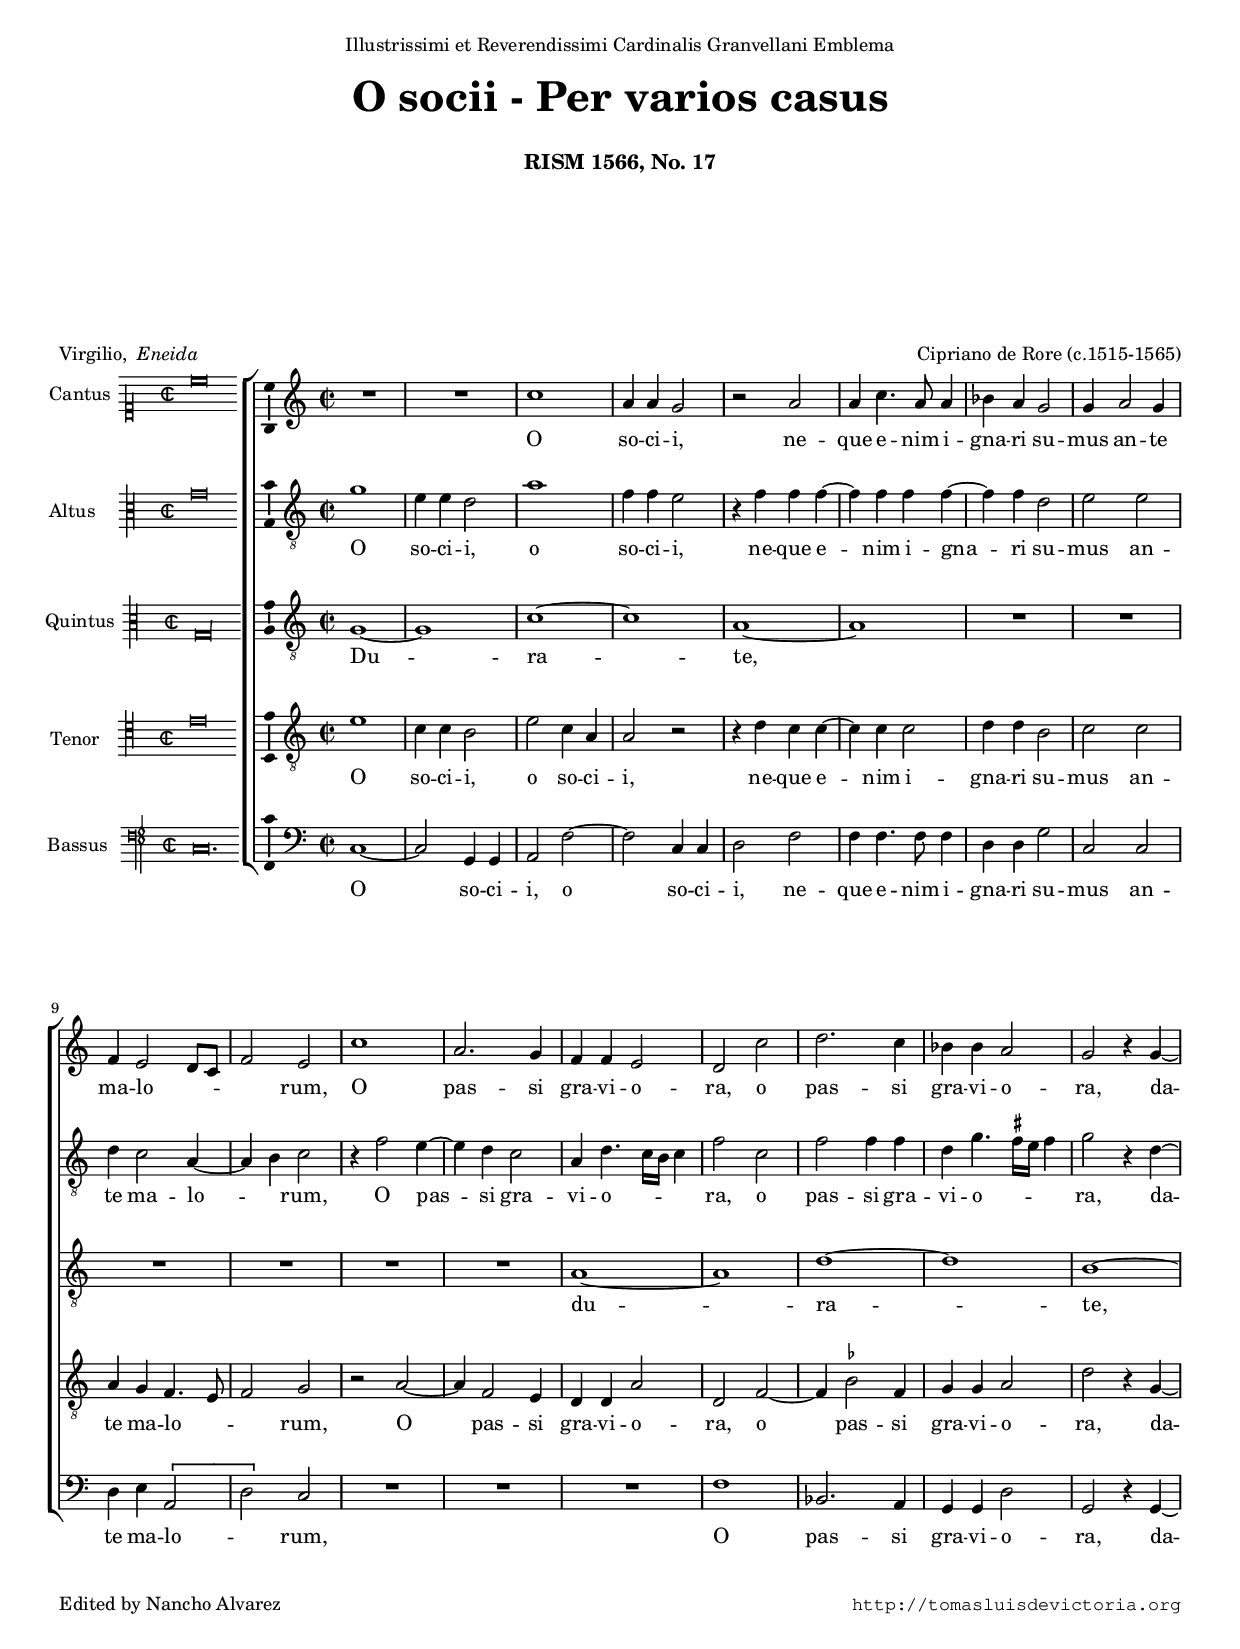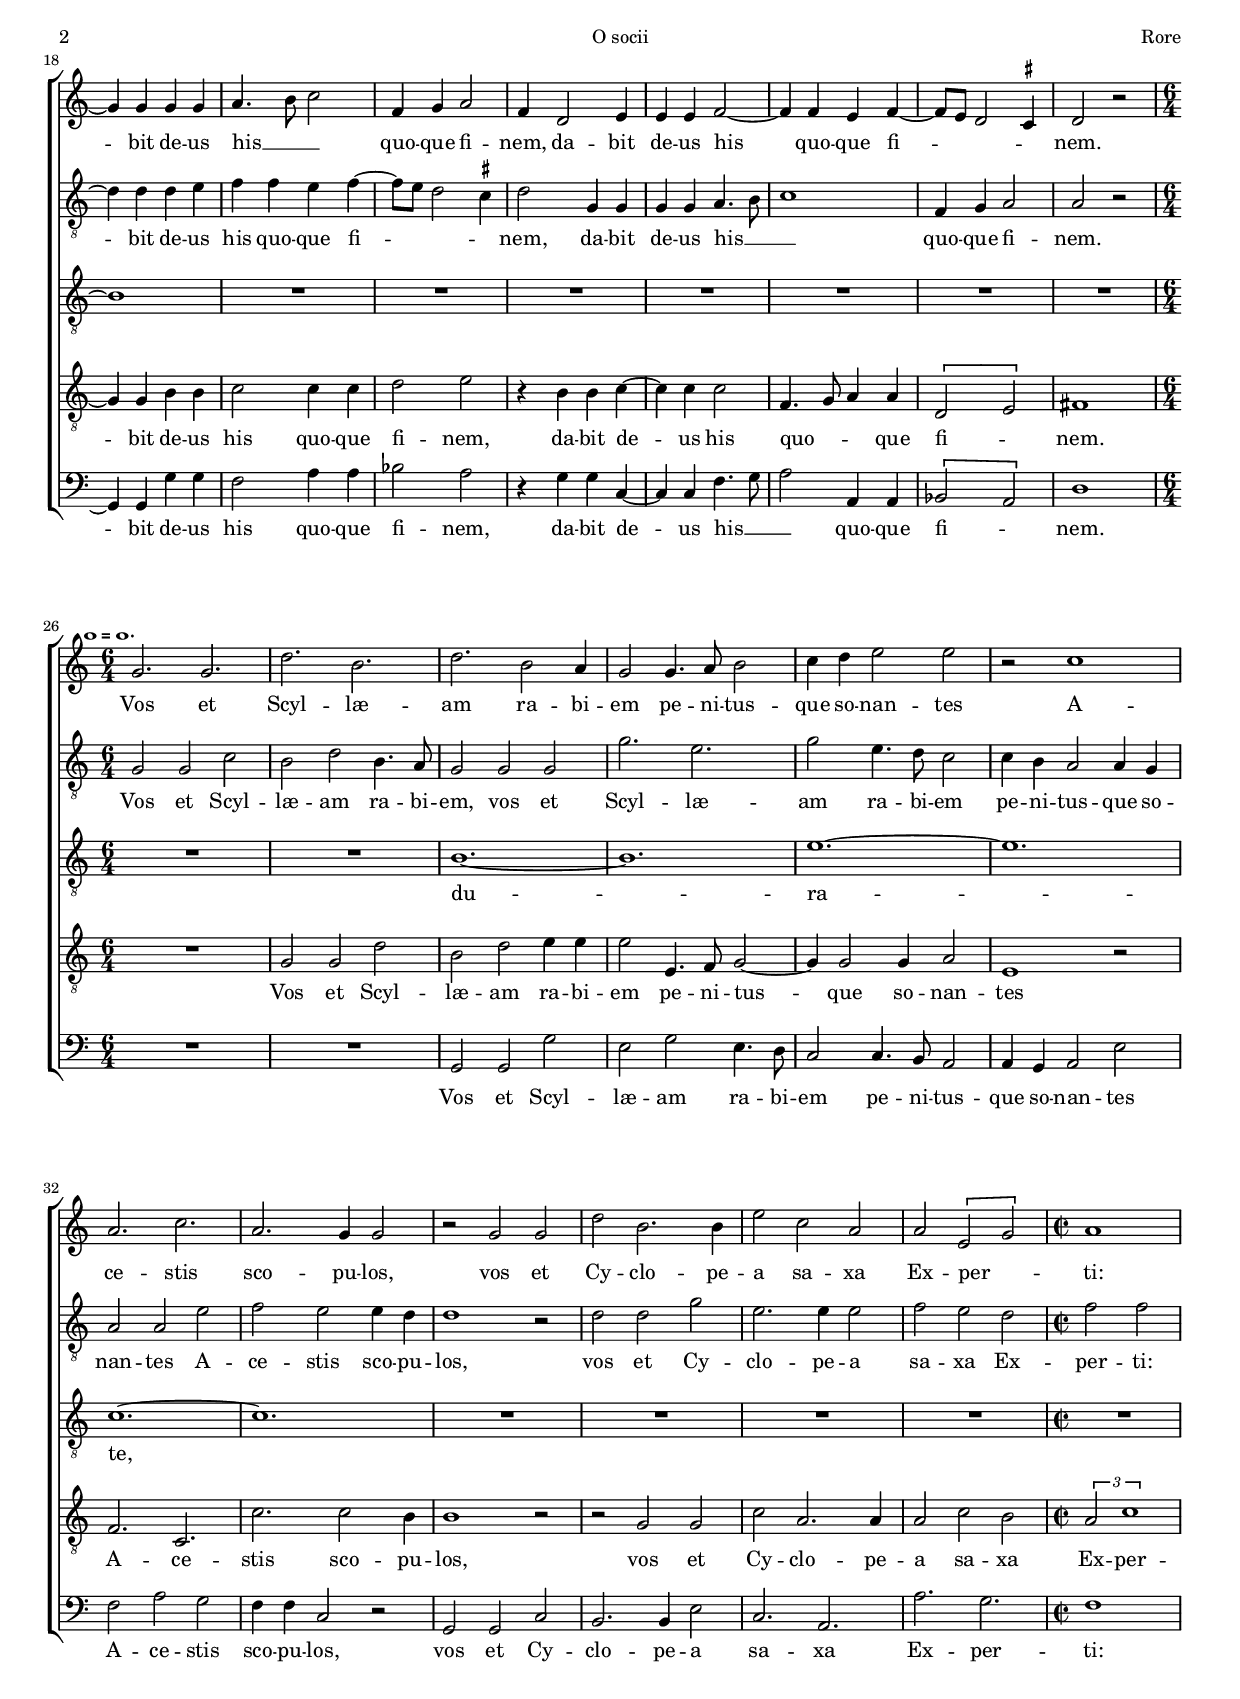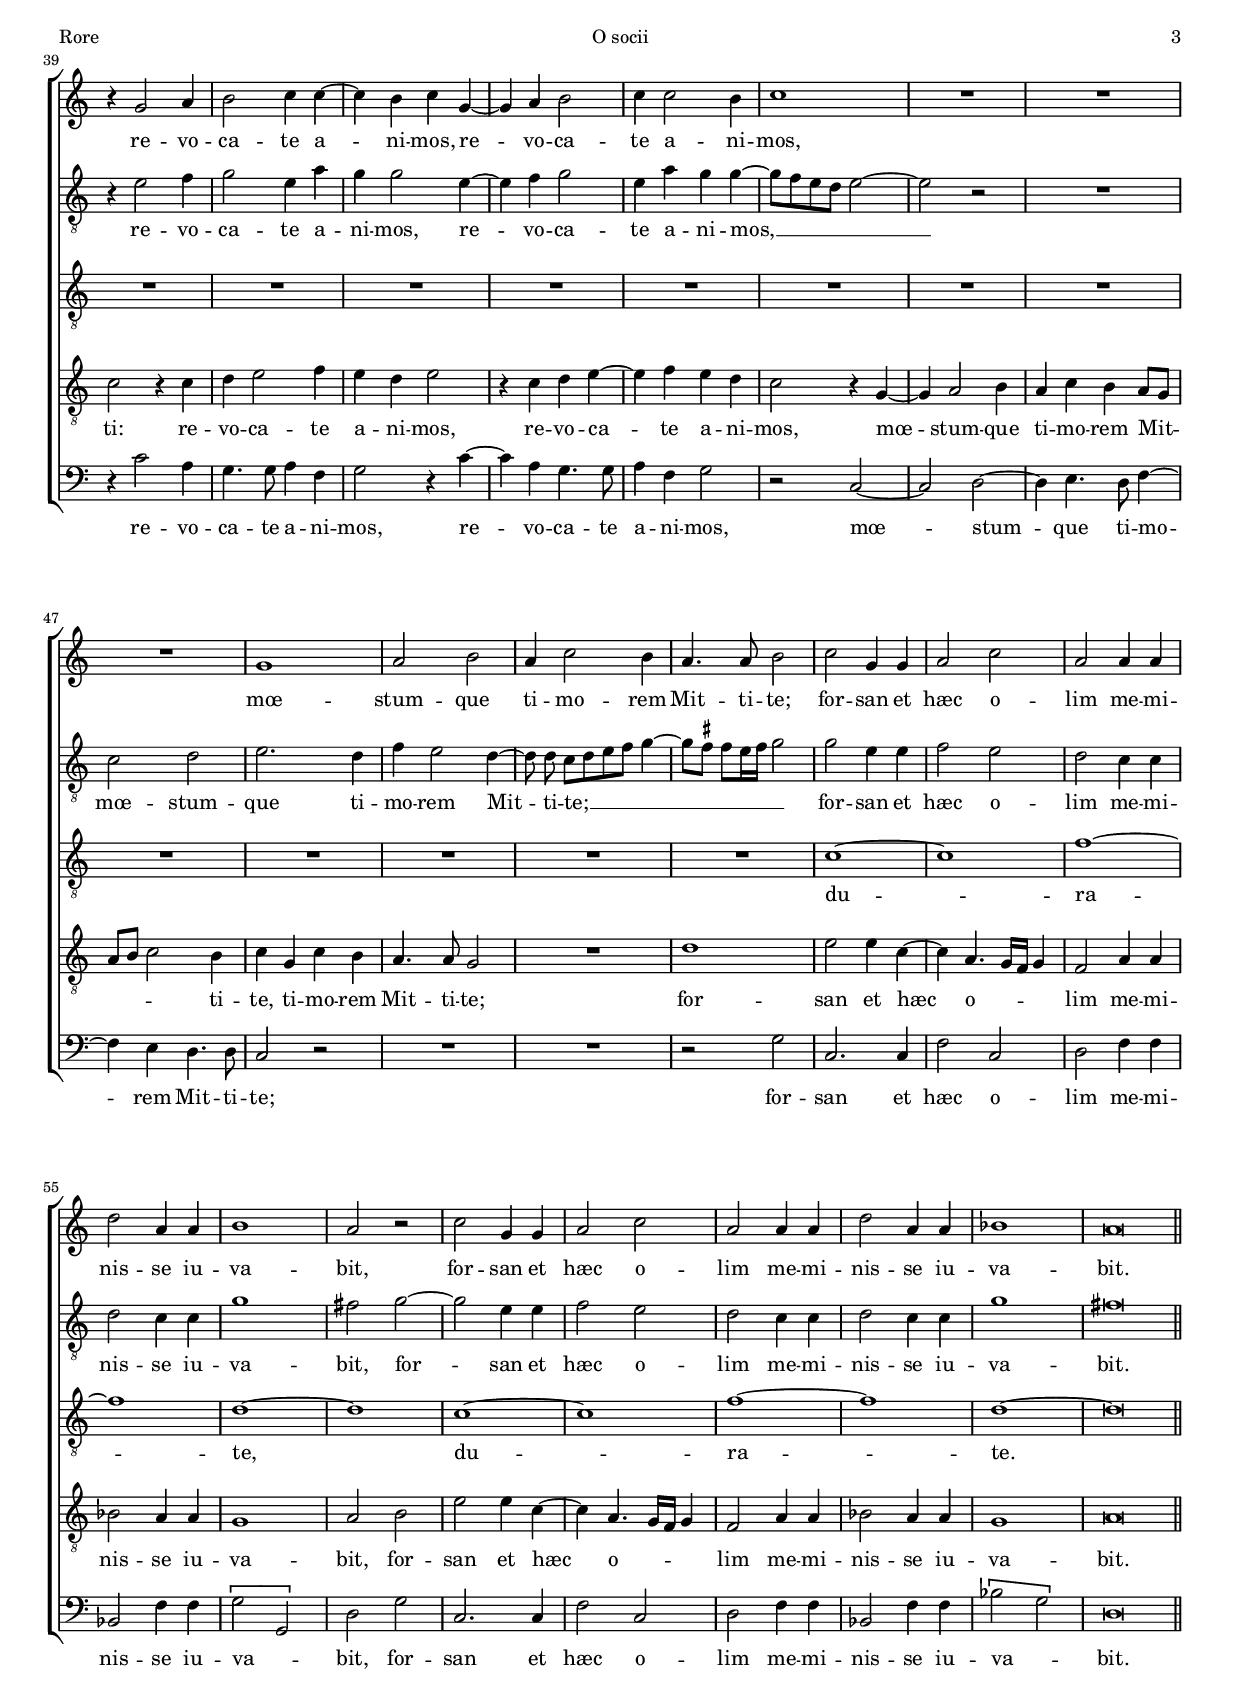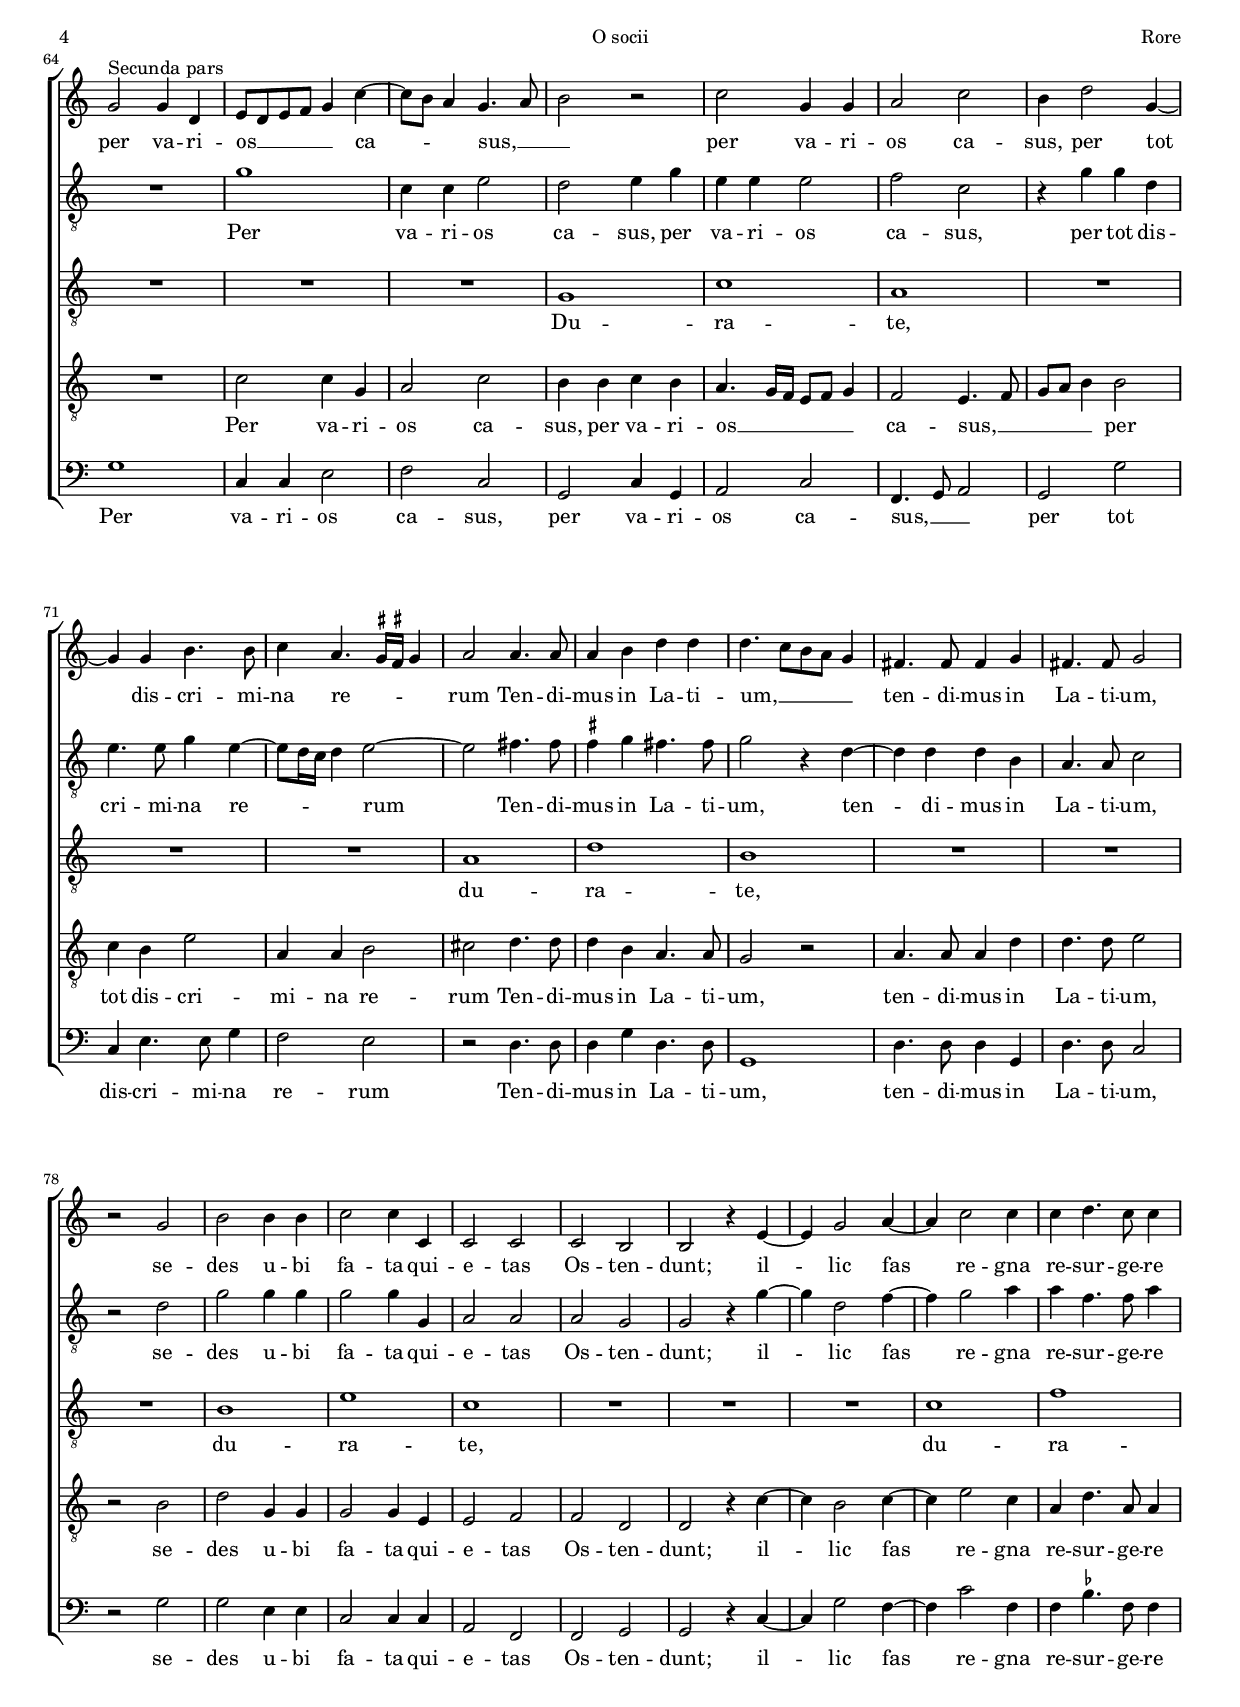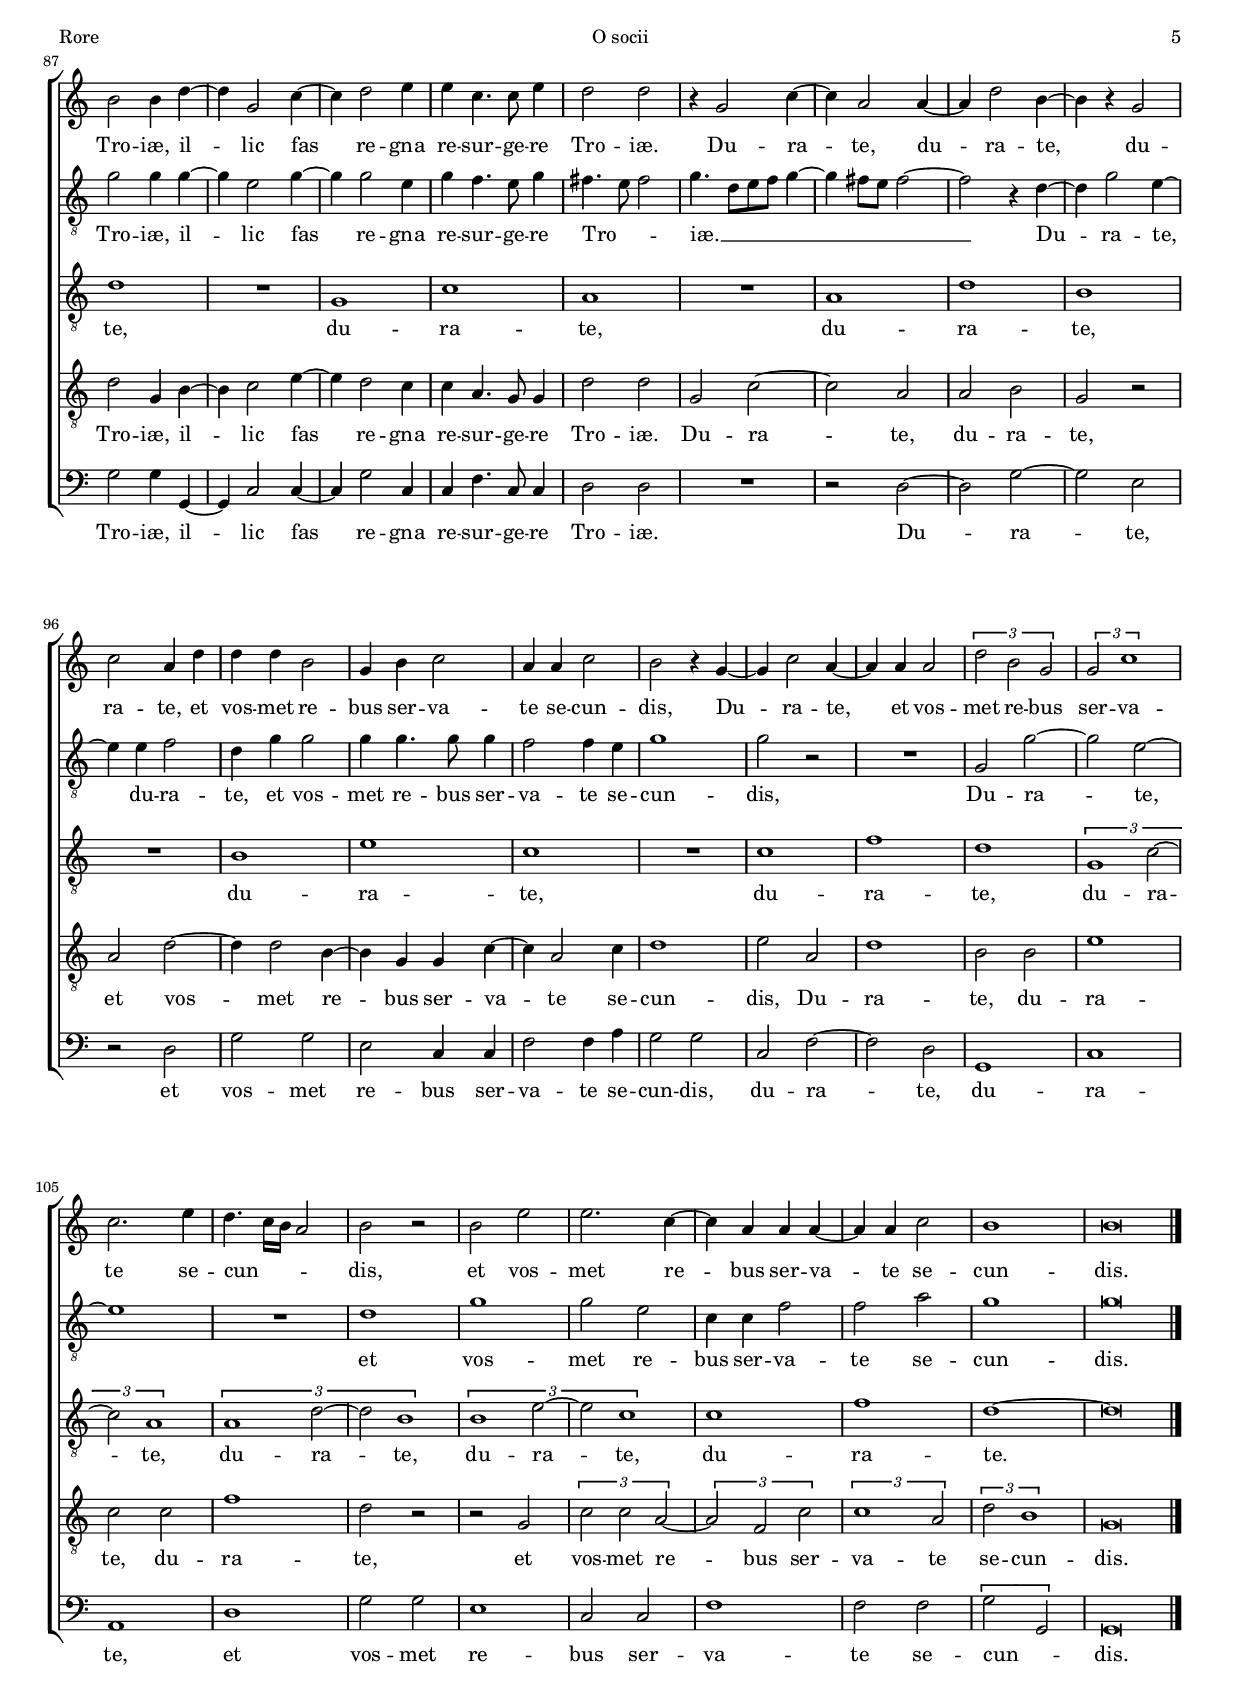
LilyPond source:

\version "2.18.0"

#(set-default-paper-size "a4")
#(set-global-staff-size 16.2)
#(ly:set-option 'point-and-click #f)
%mobile -s13.7 -i3.2 -ball

italicas=\override LyricText.font-shape = #'italic
rectas=\override LyricText.font-shape = #'upright
ss=\once \set suggestAccidentals = ##t
incipitwidth = 20

htitle="O socii"
hcomposer="Rore"

\header {
	title=\markup{\fontsize #3 "O socii - Per varios casus"}
	subtitle=\markup{\column{" " "RISM 1566, No. 17" " " " " " " " " " " " " }}
	dedication=\markup{\column{" " " " " " " " "Illustrissimi et Reverendissimi Cardinalis Granvellani Emblema" " "}}
	composer="Cipriano de Rore (c.1515-1565)"
        pdfauthor=\composer
	%opus="(-)"
	poet=\markup{"Virgilio, " \italic "Eneida"}
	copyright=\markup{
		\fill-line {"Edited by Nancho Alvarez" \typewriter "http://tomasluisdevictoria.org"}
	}
%	tagline=""
}

global={\key c \major \time 2/2 \skip 1*25 \time 6/4
			\skip 1*6/4*12 \time 2/2
			\skip 1*26 \bar "||" \break
			\skip 1*50 \bar "|." }


cantus=\relative c''{
	R1*2
	c1
	a4 a g2
	r2 a
	a4 c4. a8 a4
	bes a g2
	g4 a2 g4
	f e2 d8 c
	f2 e
	c'1
	a2. g4
	f f e2
	d c'
	d2. c4
	bes bes a2
	g2 r4 g ~
	g g g g 
	a4. b8 c2
	f,4 g a2
	f4 d2 e4
	e e f2 ~
	f4 f e f ~
	f8 e d2 \ss cis4
	d2 r \break
	\once \override Score.MetronomeMark.X-offset = #3
	\tempo \markup { \smaller \concat {
		\smaller \general-align #Y #DOWN \note #"1" #1
		" = "
		\smaller \general-align #Y #DOWN \note #"1." #1
	}}
	g2.
	g
	d' b
	d b2 a4
	g2 g4. a8 b2
	c4 d e2 e2
	r2 c1
	a2.
	c
	a
	g4 g2
	r2 g2 g2
	d' b2. b4
	e2 c2 a2
	a \[e2 g2\]
	a1
	r4 g2 a4
	b2 c4 c ~
	c b c g ~
	g a b2
	c4 c2 b4
	c1
	R1*3
	g1
	a2 b
	a4 c2 b4
	a4. a8 b2
	c g4 g
	a2 c
	a a4 a
	d2 a4 a
	b1
	a2 r
	c2 g4 g
	a2 c
	a a4 a
	d2 a4 a
	bes1
	a\breve*1/2
	s4*0^\markup{"Secunda pars"}
	g2 g4 d
	e8 d e f g4 c ~
	c8 b a4 g4. a8
	b2 r
	c2 g4 g
	a2 c
	b4 d2 g,4 ~
	g g b4. b8
	c4 a4. \ss gis16 \ss fis gis4
	a2 a4. a8
	a4 b d d
	d4. c8[ b a] g4
	fis4. fis8 fis4 g
	fis4. fis8 g2
	r2 g
	b b4 b
	c2 c4 c,
	c2 c
	c b
	b2 r4 e ~
	e g2 a4 ~
	a c2 c4
	c d4. c8 c4
	b2 b4 d4 ~
	d g,2 c4 ~
	c d2 e4
	e c4. c8 e4
	d2 d
	r4 g,2 c4 ~
	c a2 a4 ~
	a d2 b4 ~
	b r g2
	c2 a4 d
	d d b2
	g4 b c2
	a4 a c2
	b r4 g4~
	g c2 a4 ~
	a a a2
	% cada voz cambia a compas ternario en sitios distintos
	\tupletUp
	\tuplet 3/2{d2 b g}
	\tuplet 3/2{g2 c1}
	c2. e4
	d4. c16 b a2
	b2 r
	b e
	e2. c4 ~
	c a a a ~
	a a c2
	b1
	b\breve*1/2
	

}

altus=\relative c''{
	g1
	e4 e d2
	a'1
	f4 f e2
	r4 f f f4 ~
	f f f f ~
	f f d2
	e e
	d4 c2 a4 ~
	a b c2
	r4 f2 e4 ~
	e4 d c2 
	a4 d4. c16 b c4
	f2 c
	f2 f4 f
	d g4. \ss fis16 e fis4
	g2 r4 d ~d d d e
	f f e f ~
	f8 e d2 \ss cis4
	d2 g,4 g
	g g a4. b8
	c1
	f,4 g a2
	a r
	g2 g2 c2
	b2 d2 b4. a8
	g2 g g2
	g'2.
	e
	g2 e4. d8 c2
	c4 b a2 a4 g
	a2 a2 e'2
	f e2 e4 d
	d1 r2
	d2 d2 g2
	e2.
	e4 e2
	f2 e2 d2
	f2 f
	r4 e2 f4
	g2 e4 a
	g g2 e4 ~
	e f g2
	e4 a g g ~
	g8 f e d e2 ~
	e r
	R1
	c2 d
	e2. d4
	f e2 d4 ~
	d8 \noBeam d c8[ d e f] g4 ~
	g8[ \ss fis] fis[ e16 fis] g2
	g2 e4 e
	f2 e
	d c4 c
	d2 c4 c
	g'1
	fis2 g ~
	g2 e4 e
	f2 e
	d c4 c
	d2 c4 c
	g'1
	fis\breve*1/2
	R1
	g1
	c,4 c e2
	d e4 g
	e e e2
	f c
	r4 g' g d
	e4. e8 g4 e4 ~
	e8 d16 c d4 e2 ~
	e fis4. fis8
	\ss fis4 g fis!4. fis8
	g2 r4 d4 ~
	d d d b
	a4. a8 c2
	r2 d
	g g4 g
	g2 g4 g,
	a2 a
	a g
	g2 r4 g' ~
	g d2 f4 ~
	f g2 a4
	a f4. f8 a4
	g2 g4 g ~
	g4 e2 g4 ~
	g g2 e4
	g f4. e8 g4
	fis4. e8 fis2
	g4. d8[ e f] g4 ~
	g4 fis8 e fis2 ~
	fis r4 d4 ~
	d g2 e4 ~
	e e f2
	d4 g g2
	g4 g4. g8 g4
	f2 f4 e
	g1
	g2 r
	R1
	g,2 g'2 ~
	g2 e ~
	e1
	R1
	d1
	g
	g2 e
	c4 c f2
	f a
	g1
	g\breve*1/2
}

altusdos=\relative c'{
	g1 ~ g
	c ~ c
	a ~ a
	R1*6
	a1 ~ a
	d ~ d
	b ~ b
	R1*7
	% esta voz no cambia de compas
	R1*6/4*2
	b1. ~ b
	e ~ e
	c ~ c
	R1*6/4*4
	R1*14
	c1 ~ c
	f ~ f
	d ~ d
	c ~ c
	f ~ f
	d ~ d\breve*1/2
	R1*3
	g,1
	c
	a
	R1*3
	a1
	d
	b
	R1*3
	b1
	e
	c
	R1*3
	c1
	f d
	R1
	g,
	c
	a
	R1
	a
	d
	b
	R1
	b
	e
	c
	R1
	c
	f
	d
	\tupletUp
	\tuplet 3/2{g,1 c2 ~ c2 a1}
	\tuplet 3/2{a1 d2 ~ d2 b1}
	\tuplet 3/2{b1 e2 ~ e2 c1}
	c1
	f
	d ~
	d\breve*1/2
}

tenor=\relative c'{
	e1
	c4 c b2
	e2 c4 a
	a2 r
	r4 d c c ~
	c c c2
	d4 d b2
	c c
	a4 g f4. e8
	f2 g
	r2 a ~
	a4 f2 e4
	d d a'2
	d, f2 ~
	f4 \ss bes2 f4
	g g a2
	d r4 g, ~
	g4 g b b
	c2 c4 c
	d2 e
	r4 b b c ~
	c c c2
	f,4. g8 a4 a
	\[d,2 e\]
	fis1
	R1*6/4
	g2 g d'
	b d e4 e
	e2 e,4. f8 g2 ~
	g4 g2 g4 a2
	e1 r2
	f2. c
	c' c2 b4
	b1 r2
	r g g
	c a2. a4
	a2 c b
	\tupletUp
	\tuplet 3/2{a2 c1}
	% esta voz cambia de compas despues que las otras
	c2 r4 c
	d e2 f4
	e d e2
	r4 c d e4 ~
	e f e d
	c2 r4 g ~
	g a2 b4
	a c b a8 g
	a b c2 b4
	c4 g c b
	a4. a8 g2
	R1
	d'1
	e2 e4 c ~
	c a4. g16 f g4
	f2 a4 a
	bes2 a4 a
	g1
	a2 b
	e2 e4 c ~
	c a4. g16 f g4
	f2 a4 a
	bes2 a4 a
	g1
	a\breve*1/2
	R1
	c2 c4 g
	a2 c
	b4 b c b
	a4. g16 f e8 f g4
	f2 e4. f8
	g8 a b4 b2
	c4 b e2
	a,4 a b2
	cis2 d4. d8
	d4 b a4. a8
	g2 r
	a4. a8 a4 d
	d4. d8 e2
	r2 b
	d g,4 g
	g2 g4 e
	e2 f
	f d
	d r4 c' ~
	c b2 c4 ~
	c e2 c4
	a d4. a8 a4
	d2 g,4 b ~
	b c2 e4 ~
	e d2 c4
	c a4. g8 g4
	d'2 d
	g, c ~
	c a
	a b
	g r
	a d ~
	d4 d2 b4 ~
	b g g c ~
	c a2 c4
	d1
	e2 a,
	d1
	b2 b
	e1
	c2 c
	f1
	d2 r
	r g,
	\tupletUp
	\tuplet 3/2{c2 c a ~ }
	\tuplet 3/2{a f c'}
	\tuplet 3/2{c1 a2}
	\tuplet 3/2{d2 b1}
	g\breve*1/2
}

bassus=\relative c{
	c1 ~
	c2 g4 g
	a2 f' ~
	f c4 c
	d2 f
	f4 f4. f8 f4
	d d g2
	c, c
	d4 e \[a,2
	d\] c
	R1*3
	f1
	bes,2. a4
	g g d'2
	g,2 r4 g ~
	g g g' g
	f2 a4 a
	bes2 a
	r4 g g c, ~
	c c f4. g8 
	a2 a,4 a
	\[bes2 a\]
	d1
	R1*6/4*2
	g,2 g g'
	e g e4. d8
	c2 c4. b8 a2
	a4 g a2 e'
	f a g
	f4 f c2 r
	g g c
	b2. b4 e2
	c2. a
	a' g
	f1
	r4 c'2 a4
	g4. g8 a4 f
	g2 r4 c ~
	c4 a g4. g8
	a4 f g2
	r2 c, ~
	c d ~
	d4 e4. d8 f4 ~
	f e d4. d8
	c2 r
	R1*2
	r2 g'
	c,2. c4
	f2 c
	d f4 f
	bes,2 f'4 f
	\[g2 g,\]
	d'2 g
	c,2. c4
	f2 c
	d f4 f
	bes,2 f'4 f
	\[bes2 g\]
	d\breve*1/2
	g1
	c,4 c e2
	f c
	g c4 g
	a2 c
	f,4. g8 a2
	g g'
	c,4 e4. e8 g4
	f2 e
	r2 d4. d8
	d4 g d4. d8
	g,1
	d'4. d8 d4 g,
	d'4. d8 c2
	r2 g'2
	g e4 e
	c2 c4 c
	a2 f
	f g
	g r4 c ~
	c g'2 f4 ~
	f c'2 f,4
	f \ss bes4. f8 f4
	g2 g4 g, ~
	g c2 c4 ~
	c g'2 c,4
	c f4. c8 c4
	d2 d
	R1
	r2 d ~
	d g ~
	g e
	r2 d
	g g
	e c4 c
	f2 f4 a
	g2 g
	c,2 f ~
	f d
	g,1
	c
	a
	d
	g2 g
	e1
	c2 c
	f1
	f2 f
	\[g2 g,\]
	g\breve*1/2
}


textocantus=\lyricmode{
O so -- ci -- i,
ne -- que e -- nim i -- gna -- ri su -- mus an -- te ma -- lo -- _ _ _ rum,
O pas -- si gra -- vi -- o -- ra,
o pas -- si gra -- vi -- o -- ra,
da -- bit de -- us his __ _ _ quo -- que fi -- nem,
da -- bit de -- us his quo -- que fi -- _ _ _ nem.
Vos et Scyl -- læ -- am ra -- bi -- em pe -- ni -- tus -- que
so -- nan -- tes
A -- ce -- stis sco -- pu -- los,
vos et Cy -- clo -- pe -- a sa -- xa Ex -- per -- _ ti:
re -- vo -- ca -- te a -- ni -- mos,
re -- vo -- ca -- te a -- ni -- mos,
mœ -- stum -- que
ti -- mo -- rem Mit -- ti -- te;
for -- san et hæc o -- lim me -- mi -- nis -- se
iu -- va -- bit,
for -- san et hæc o -- lim me -- mi -- nis -- se iu -- va -- bit.
per va -- ri -- os __ _ _ _ _ ca -- _ _ sus, __ _ _ 
per va -- ri -- os ca -- sus,
per tot dis -- cri -- mi -- na re -- _ _ _ rum
Ten -- di -- mus in La -- ti -- um, __ _ _ _ _ 
ten -- di -- mus in La -- ti -- um,
se -- des u -- bi fa -- ta qui -- e -- tas
Os -- ten -- dunt;
il -- lic fas re -- gna re -- sur -- ge -- re Tro -- iæ,
il -- lic fas re -- gna re -- sur -- ge -- re
Tro -- iæ.
Du -- ra -- te,
du -- ra -- te, 
du -- ra -- te,
et vos -- met re -- bus ser -- va -- te
se -- cun -- dis,
Du -- ra -- te, et vos -- met re -- bus ser -- va -- te
se -- cun -- _ _ _ dis,
et vos -- met re -- bus ser -- va -- te se -- cun -- dis.
}

textoaltus=\lyricmode{
O so -- ci -- i,
o so -- ci -- i,
ne -- que e -- nim i -- gna -- ri su -- mus an -- te ma -- lo -- _ rum,
O pas -- si gra -- vi -- o -- _ _ _ ra,
o pas -- si gra -- vi -- o -- _ _ _ ra,
da -- bit de -- us his quo -- que fi -- _ _ _ nem,
da -- bit de -- us his __ _ _ 
quo -- que fi -- nem.
Vos et Scyl -- læ -- am ra -- bi -- em,
vos et Scyl -- læ -- am
ra -- bi -- em pe -- ni -- tus -- que so -- nan -- tes
A -- ce -- stis sco -- pu -- los,
vos et Cy -- clo -- pe -- a sa -- xa Ex -- per -- ti:
re -- vo -- ca -- te a -- ni -- mos,
re -- vo -- ca -- te a -- ni -- mos, __ _ _ _ _ 
mœ -- stum -- que ti -- mo -- rem Mit -- ti -- te; __ _ _ _ _ _ _ _ _ _ 
for -- san et hæc o -- lim me -- mi -- nis -- se iu -- va -- bit,
for -- san et hæc o -- lim me -- mi -- nis -- se iu -- va -- bit.
Per va -- ri -- os ca -- sus,
per va -- ri -- os ca -- sus,
per tot dis -- cri -- mi -- na re -- _ _ _ rum
Ten -- di -- mus in La -- ti -- um,
ten -- di -- mus in La -- ti -- um,
se -- des u -- bi fa -- ta qui -- e -- tas Os -- ten -- dunt;
il -- lic fas re -- gna re -- sur -- ge -- re Tro -- iæ,
il -- lic fas re -- gna re -- sur -- ge -- re
Tro -- _ _ iæ. __ _ _ _ _ _ _ _ 
Du -- ra -- te,
du -- ra -- te,
et vos -- met re -- bus ser -- va -- te se -- cun -- dis,
Du -- ra -- te,
et vos -- met re -- bus ser -- va -- te se -- cun -- dis.
}

textoaltusdos=\lyricmode{
Du -- ra -- te,
du -- ra -- te,
du -- ra -- te,
du -- ra -- te,
du -- ra -- te.
Du -- ra -- te,
du -- ra -- te,
du -- ra -- te,
du -- ra -- te,
du -- ra -- te,
du -- ra -- te,
du -- ra -- te,
du -- ra -- te,
du -- ra -- te,
du -- ra -- te,
du -- ra -- te,
du -- ra -- te.
}
textotenor=\lyricmode{
O so -- ci -- i,
o so -- ci -- i,
ne -- que e -- nim i -- gna -- ri su -- mus an -- te ma -- lo -- _ _ rum,
O pas -- si gra -- vi -- o -- ra,
o pas -- si gra -- vi -- o -- ra,
da -- bit de -- us his quo -- que fi -- nem,
da -- bit de -- us his quo -- _ _ que fi -- _ nem.
Vos et Scyl -- læ -- am ra -- bi -- em pe -- ni -- tus -- que so -- nan -- tes
A -- ce -- stis sco -- pu -- los,
vos et Cy -- clo -- pe -- a sa -- xa Ex -- per -- ti:
re -- vo -- ca -- te a -- ni -- mos,
re -- vo -- ca -- te a -- ni -- mos,
mœ -- stum -- que ti -- mo -- rem Mit -- _ _ _ _ ti -- te,
ti -- mo -- rem Mit -- ti -- te;
for -- san et hæc o -- _ _ _ lim me -- mi -- nis -- se iu -- va -- bit,
for -- san et hæc o -- _ _ _ lim
me -- mi -- nis -- se iu -- va -- bit.
Per va -- ri -- os ca -- sus,
per va -- ri -- os __ _ _ _ _ _ ca -- sus, __ _ _ _ _
per tot dis -- cri -- mi -- na 
re -- rum Ten -- di -- mus in La -- ti -- um,
ten -- di -- mus in La -- ti -- um,
se -- des u -- bi fa -- ta qui -- e -- tas
Os -- ten -- dunt;
il -- lic fas re -- gna re -- sur -- ge -- re Tro -- iæ,
il -- lic fas re -- gna re -- sur -- ge -- re Tro -- iæ.
Du -- ra -- te,
du -- ra -- te,
et vos -- met re -- bus ser -- va -- te
se -- cun -- dis,
Du -- ra -- te,
du -- ra -- te,
du -- ra -- te,
et vos -- met re -- bus ser -- va -- te se -- cun -- dis.
}

textobassus=\lyricmode{
O so -- ci -- i,
o so -- ci -- i,
ne -- que e -- nim i -- gna -- ri su -- mus an -- te ma -- lo -- _ rum,
O pas -- si gra -- vi -- o -- ra,
da -- bit de -- us his quo -- que fi -- nem,
da -- bit de -- us his __ _ _ quo -- que fi -- _ nem.
Vos et Scyl -- læ -- am ra -- bi -- em
pe -- ni -- tus -- que so -- nan -- tes
A -- ce -- stis sco -- pu -- los,
vos et Cy -- clo -- pe -- a sa -- xa Ex -- per -- ti:
re -- vo -- ca -- te a -- ni -- mos,
re -- vo -- ca -- te a -- ni -- mos,
mœ -- stum -- que ti -- mo -- rem 
Mit -- ti -- te;
for -- san et hæc o -- lim me -- mi -- nis -- se
iu -- va -- _ bit,
for -- san et hæc o -- lim me -- mi -- nis -- se iu -- va -- _ bit.
Per va -- ri -- os ca -- sus,
per va -- ri -- os ca -- sus, __ _ _ 
per tot dis -- cri -- mi -- na re -- rum
Ten -- di -- mus in La -- ti -- um,
ten -- di -- mus in La -- ti -- um,
se -- des u -- bi fa -- ta qui -- e -- tas
Os -- ten -- dunt;
il -- lic fas re -- gna re -- sur -- ge -- re
Tro -- iæ,
il -- lic fas re -- gna re -- sur -- ge -- re Tro -- iæ.
Du -- ra -- te,
et vos -- met re -- bus ser -- va -- te 
se -- cun -- dis,
du -- ra -- te,
du -- ra -- te,
et vos -- met re -- bus ser -- va -- te
se -- cun -- _ dis.
}



incipitcantus=\markup{
	\score{
		{ 
		\set Staff.instrumentName="Cantus "
		\override NoteHead.style = #'neomensural
		\override Rest.style = #'neomensural
		\override Staff.TimeSignature.style = #'neomensural
		\cadenzaOn 
		\clef "petrucci-c1"
		\key c \major
		\time 2/2
		c''\breve
		} 
	\layout {
		\context {\Voice
			\remove Ligature_bracket_engraver
			\consists Mensural_ligature_engraver
		}
		line-width=\incipitwidth
		indent = 0
	}
	}
}


incipitaltus=\markup{
	\score{
		{ 
		\set Staff.instrumentName="Altus    "
		\override NoteHead.style = #'neomensural 
		\override Rest.style = #'neomensural
		\override Staff.TimeSignature.style = #'neomensural
		\cadenzaOn 
		\clef "petrucci-c3"
		\key c \major
		\time 2/2
		g'\breve
		} 
	\layout {
		\context {\Voice
			\remove Ligature_bracket_engraver
			\consists Mensural_ligature_engraver
		}
		line-width=\incipitwidth
		indent = 0
	}
	}
}

incipitaltusdos=\markup{
	\score{
		{ 
		\set Staff.instrumentName="Quintus "
		\override NoteHead.style = #'neomensural 
		\override Rest.style = #'neomensural
		\override Staff.TimeSignature.style = #'neomensural
		\cadenzaOn 
		\clef "petrucci-c3"
		\key c \major
		\time 2/2
		g\longa
		} 
	\layout {
		\context {\Voice
			\remove Ligature_bracket_engraver
			\consists Mensural_ligature_engraver
		}
		line-width=\incipitwidth
		indent = 0
	}
	}
}


incipittenor=\markup{
	\score{
		{ 
		\set Staff.instrumentName="Tenor   "
		\override NoteHead.style = #'neomensural 
		\override Rest.style = #'neomensural
		\override Staff.TimeSignature.style = #'neomensural
		\cadenzaOn 
		\clef "petrucci-c4"
		\key c \major
		\time 2/2
		e'\breve
		} 
	\layout {
		\context {\Voice
			\remove Ligature_bracket_engraver
			\consists Mensural_ligature_engraver
		}
		line-width=\incipitwidth
		indent=0
	}
	}
}


incipitbassus=\markup{
	\score{
		{ 
		\set Staff.instrumentName="Bassus  "
		\override NoteHead.style = #'neomensural 
		\override Rest.style = #'neomensural
		\override Staff.TimeSignature.style = #'neomensural
		\cadenzaOn 
		\clef "petrucci-f4"
		\key c \major
		\time 2/2
		c\breve.
		} 
	\layout {
		\context {\Voice
			\remove Ligature_bracket_engraver
			\consists Mensural_ligature_engraver
		}
		line-width=\incipitwidth
		indent = 0
	}
	}
}



\score {\transpose c' c'{
\new ChoirStaff
<<

	\new Staff
  <<\global
	\new Voice="v1" {
		\set Staff.instrumentName=\incipitcantus
		\clef "treble"
		\cantus }
	\new Lyrics \lyricsto "v1" {\textocantus }
	>>

	
	\new Staff
	<< \global
	\new Voice="v2" {
		\set Staff.instrumentName=\incipitaltus
		\clef "G_8" 
		\altus}
	\new Lyrics \lyricsto "v2" {\textoaltus }
	>>

	
	\new Staff
	<< \global
	\new Voice="v5" {
		\set Staff.instrumentName=\incipitaltusdos
		\clef "G_8" 
		\altusdos}
	\new Lyrics \lyricsto "v5" {\textoaltusdos }
	>>

	
	\new Staff
	<<\global
	\new Voice="v3" {
		\set Staff.instrumentName=\incipittenor
		\clef "G_8"
		\tenor }
	\new Lyrics \lyricsto "v3" {\textotenor }
	>>
	

	\new Staff 
	<<\global
	\new Voice="v4" {
		\set Staff.instrumentName=\incipitbassus
		\clef "bass" 
		\bassus }
	\new Lyrics \lyricsto "v4" {\textobassus }
	>>
	
>>

	}%transpose

\layout{ 
	\context {\Lyrics 
		\override VerticalAxisGroup.staff-affinity = #UP
		\override VerticalAxisGroup.nonstaff-relatedstaff-spacing =
			#'((basic-distance . 0) (minimum-distance . 0) (padding . 1))
		\override LyricText.font-size = #1.2
		\override LyricHyphen.minimum-distance = #0.5
	}
	\context {\Score 
		tempoHideNote = ##t
		\override BarNumber.padding = #2 
	}
	\context {\Voice 
		%melismaBusyProperties = #'()
		%autoBeaming = ##f
	}
	\context {\Staff 
                %\RemoveEmptyStaves
                %\override VerticalAxisGroup.remove-first = ##t
		\override VerticalAxisGroup.staff-staff-spacing =
			#'((basic-distance . 11) (minimum-distance . 0) (padding . 1))
		\consists Ambitus_engraver 
		\override LigatureBracket.padding = #1
	}
}

%\midi { \mtempo }

}


\paper{
	evenHeaderMarkup=\markup  \fill-line { \fromproperty #'page:page-number-string \htitle \hcomposer }
	oddHeaderMarkup= \markup  \fill-line { \on-the-fly #not-first-page \hcomposer \on-the-fly #not-first-page \htitle \on-the-fly #not-first-page \fromproperty #'page:page-number-string }
	%system-count=20
	%page-count = 8
	ragged-last-bottom = ##f
	indent=3.3\cm
	system-system-spacing =
	#'((basic-distance . 20) (minimum-distance . 0) (padding . 5))
	top-system-spacing = % header
	#'((basic-distance . 8) (minimum-distance . 0) (padding . 0))
	last-bottom-spacing = % footer
	#'((basic-distance . 12) (minimum-distance . 0) (padding . 0))

}
